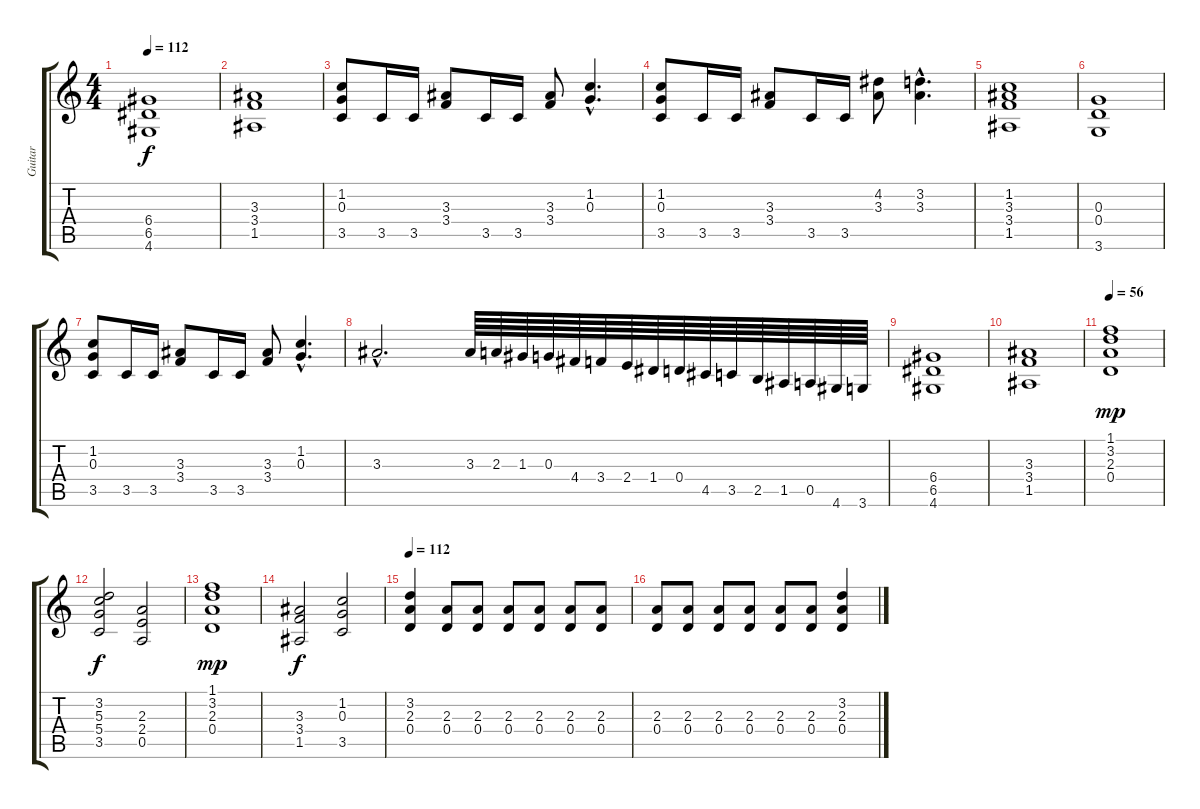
\track ("Guitar" "Guitar") {instrument distortionguitar}
\staff {score tabs}
\tuning (E4 B3 G3 D3 A2 E2) {hide}
\ts (4 4)
\tempo 112
\clef g2
\ks c
(6.4 6.5 4.6).1{dy f} |
(3.3 3.4 1.5).1 |
(1.2 0.3 3.5).8 3.5.16 3.5.16 (3.3 3.4).8 3.5.16 3.5.16 (3.3 3.4).8 (1.2{hac} 0.3{hac}).4{d} |
(1.2 0.3 3.5).8 3.5.16 3.5.16 (3.3 3.4).8 3.5.16 3.5.16 (4.2 3.3).8 (3.2{hac} 3.3{hac}).4{d} |
(1.2 3.3 3.4 1.5).1 |
(0.3 0.4 3.6).1 |
(1.2 0.3 3.5).8 3.5.16 3.5.16 (3.3 3.4).8 3.5.16 3.5.16 (3.3 3.4).8 (1.2{hac} 0.3{hac}).4{d} |
3.3{hac}.2{d} 3.3.64 2.3.64 1.3.64 0.3.64 4.4.64 3.4.64 2.4.64 1.4.64 0.4.64 4.5.64 3.5.64 2.5.64 1.5.64 0.5.64 4.6.64 3.6.64 |
(6.4 6.5 4.6).1 |
(3.3 3.4 1.5).1 |
\tempo 56
(1.1 3.2 2.3 0.4).1{dy mp} |
(3.2 5.3 5.4 3.5).2{dy f} (2.3 2.4 0.5).2 |
(1.1 3.2 2.3 0.4).1{dy mp} |
(3.3 3.4 1.5).2{dy f} (1.2 0.3 3.5).2 |
\tempo 112
(3.2 2.3 0.4).4 (2.3 0.4).8 (2.3 0.4).8 (2.3 0.4).8 (2.3 0.4).8 (2.3 0.4).8 (2.3 0.4).8 |
(2.3 0.4).8 (2.3 0.4).8 (2.3 0.4).8 (2.3 0.4).8 (2.3 0.4).8 (2.3 0.4).8 (3.2 2.3 0.4).4
